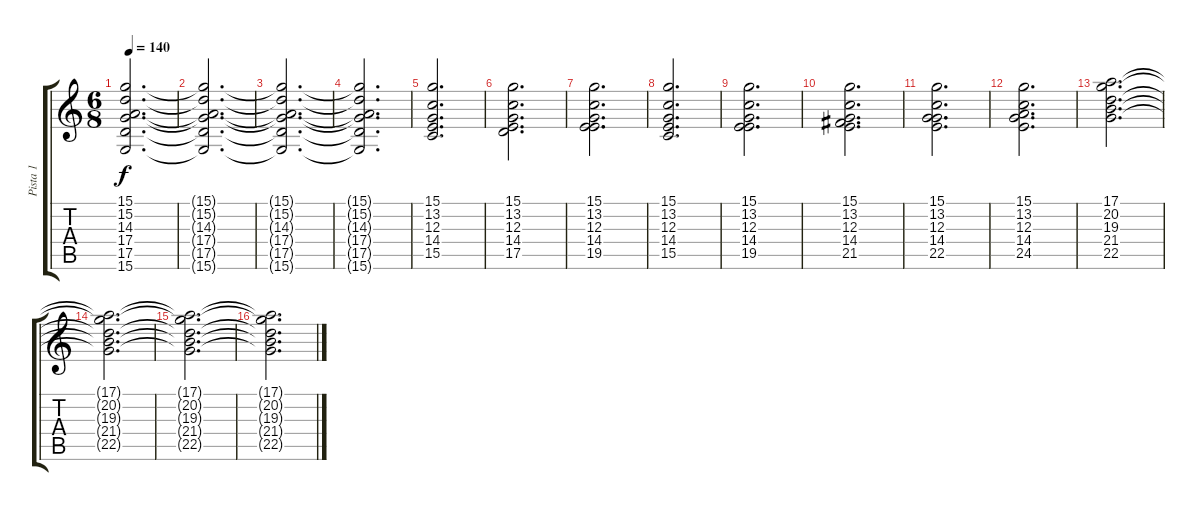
\track ("Pista 1" "Pista 1") {instrument tremolostrings}
\staff {score tabs}
\tuning (E4 B3 G3 D3 A2 E2) {hide}
\ts (6 8)
\tempo 140
\clef g2
\ks c
(15.1{t} 15.2{t} 14.3{t} 17.4{t} 17.5{t} 15.6{t}).2{d dy f} |
(15.1{t} 15.2{t} 14.3{t} 17.4{t} 17.5{t} 15.6{t}).2{d} |
(15.1{t} 15.2{t} 14.3{t} 17.4{t} 17.5{t} 15.6{t}).2{d} |
(15.1{t} 15.2{t} 14.3{t} 17.4{t} 17.5{t} 15.6{t}).2{d} |
(15.1 13.2 12.3 14.4 15.5).2{d} |
(15.1 13.2 12.3 14.4 17.5).2{d} |
(15.1 13.2 12.3 14.4 19.5).2{d} |
(15.1 13.2 12.3 14.4 15.5).2{d} |
(15.1 13.2 12.3 14.4 19.5).2{d} |
(15.1 13.2 12.3 14.4 21.5).2{d} |
(15.1 13.2 12.3 14.4 22.5).2{d} |
(15.1 13.2 12.3 14.4 24.5).2{d} |
(17.1 20.2 19.3 21.4 22.5).2{d} |
(17.1{t} 20.2{t} 19.3{t} 21.4{t} 22.5{t}).2{d} |
(17.1{t} 20.2{t} 19.3{t} 21.4{t} 22.5{t}).2{d} |
(17.1{t} 20.2{t} 19.3{t} 21.4{t} 22.5{t}).2{d}
